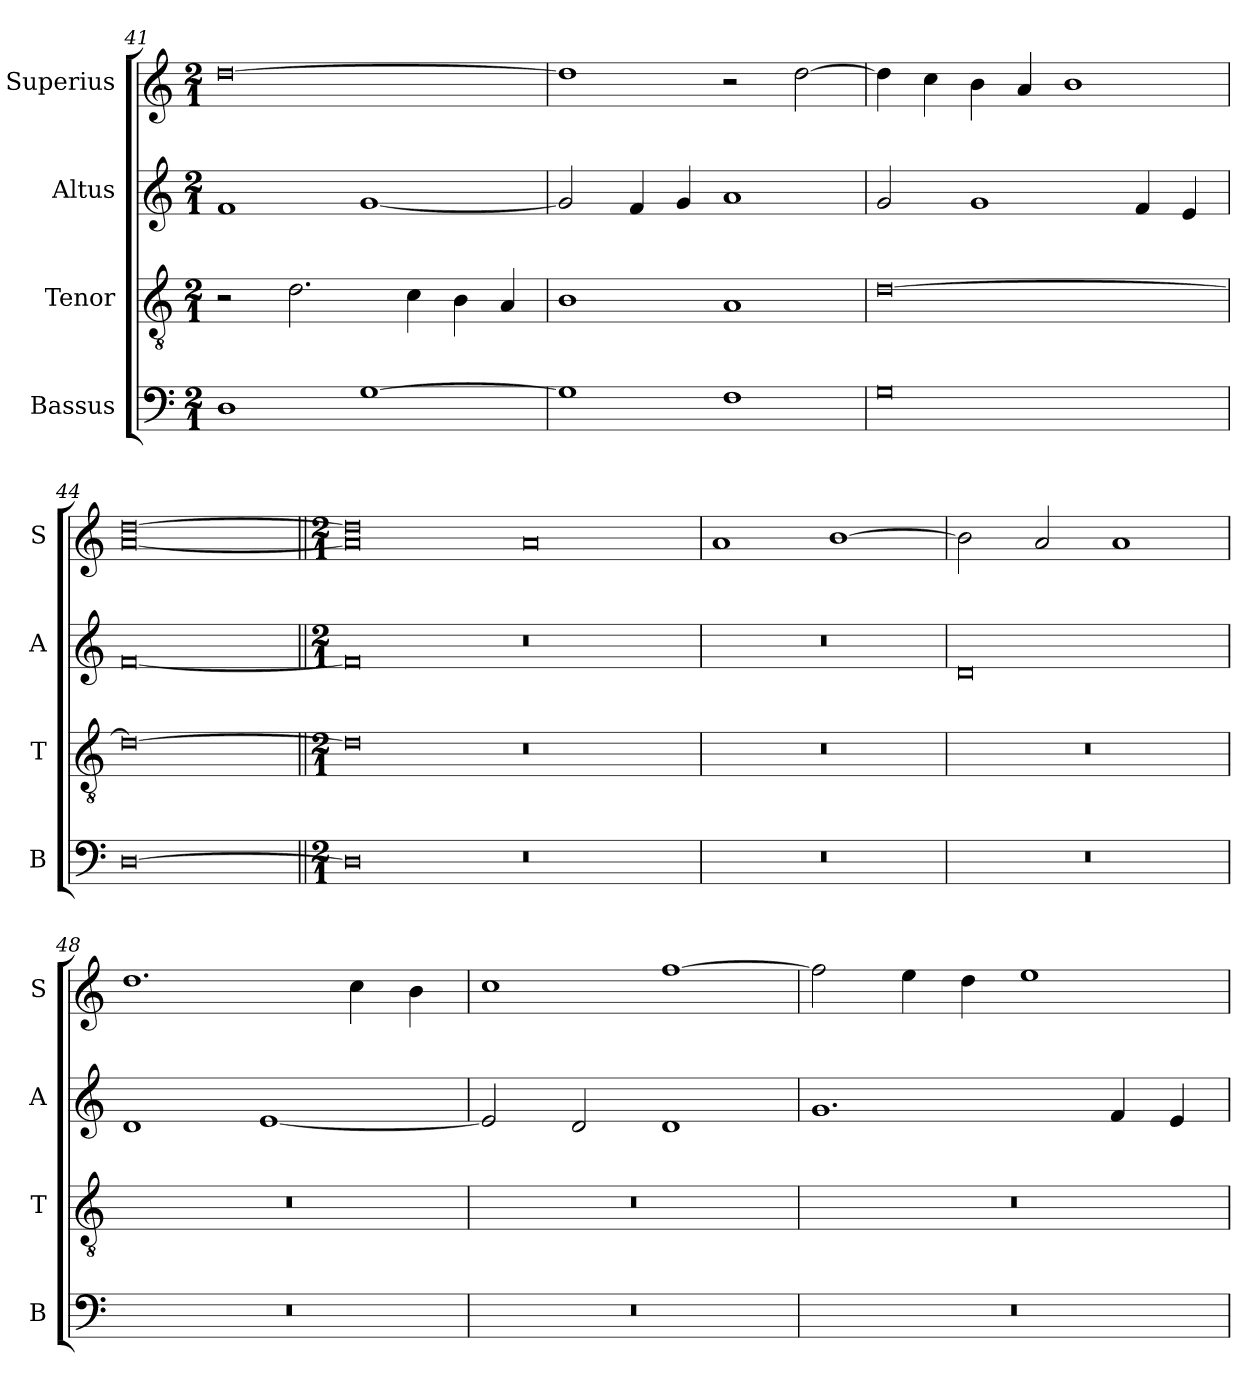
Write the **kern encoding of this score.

**kern	**kern	**kern	**kern
*part4	*part3	*part2	*part1
*staff4	*staff3	*staff2	*staff1
*I"Bassus	*I"Tenor	*I"Altus	*I"Superius
*I'B	*I'T	*I'A	*I'S
*clefF4	*clefGv2	*clefG2	*clefG2
*k[]	*k[]	*k[]	*k[]
*C:	*C:	*C:	*C:
*M2/1	*M2/1	*M2/1	*M2/1
=41	=41	=41	=41
1D	2r	1f	[0dd
.	2.d	.	.
[1G	.	[1g	.
.	4c	.	.
.	4B	.	.
.	4A	.	.
=42	=42	=42	=42
1G]	1B	2g]	1dd]
.	.	4f	.
.	.	4g	.
1F	1A	1a	2r
.	.	.	[2dd
=43	=43	=43	=43
0G	[0d	2g	4dd]
.	.	.	4cc
.	.	1g	4b
.	.	.	4a
.	.	.	1b
.	.	4f	.
.	.	4e	.
=44	=44	=44	=44
[0D	0d_	[0f	[0a [0dd
=45||	=45||	=45||	=45||
*M2/1	*M2/1	*M2/1	*M2/1
0D]	0d]	0f]	0a] 0dd]
0r	0r	0r	0a
=46	=46	=46	=46
0r	0r	0r	1a
.	.	.	[1b
=47	=47	=47	=47
0r	0r	0d	2b]
.	.	.	2a
.	.	.	1a
=48	=48	=48	=48
0r	0r	1d	1.dd
.	.	[1e	.
.	.	.	4cc
.	.	.	4b
=49	=49	=49	=49
0r	0r	2e]	1cc
.	.	2d	.
.	.	1d	[1ff
=50	=50	=50	=50
0r	0r	1.g	2ff]
.	.	.	4ee
.	.	.	4dd
.	.	.	1ee
.	.	4f	.
.	.	4e	.
=	=	=	=
*-	*-	*-	*-
